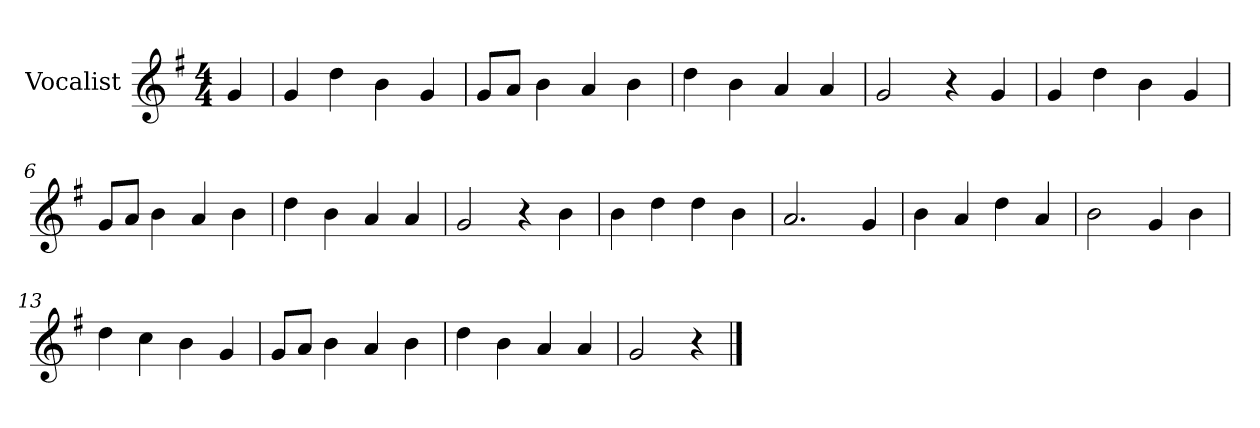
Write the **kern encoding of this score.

**kern
*part1
*staff1
*I"Vocalist
*k[f#]
*G:
*M4/4
=
4g
=1
4g
4dd
4b
4g
=2
8gL
8aJ
4b
4a
4b
=3
4dd
4b
4a
4a
=4
2g
4r
4g
=5
4g
4dd
4b
4g
=6
8gL
8aJ
4b
4a
4b
=7
4dd
4b
4a
4a
=8
2g
4r
4b
=9
4b
4dd
4dd
4b
=10
2.a
4g
=11
4b
4a
4dd
4a
=12
2b
4g
4b
=13
4dd
4cc
4b
4g
=14
8gL
8aJ
4b
4a
4b
=15
4dd
4b
4a
4a
=16
2g
4r
==
*-
